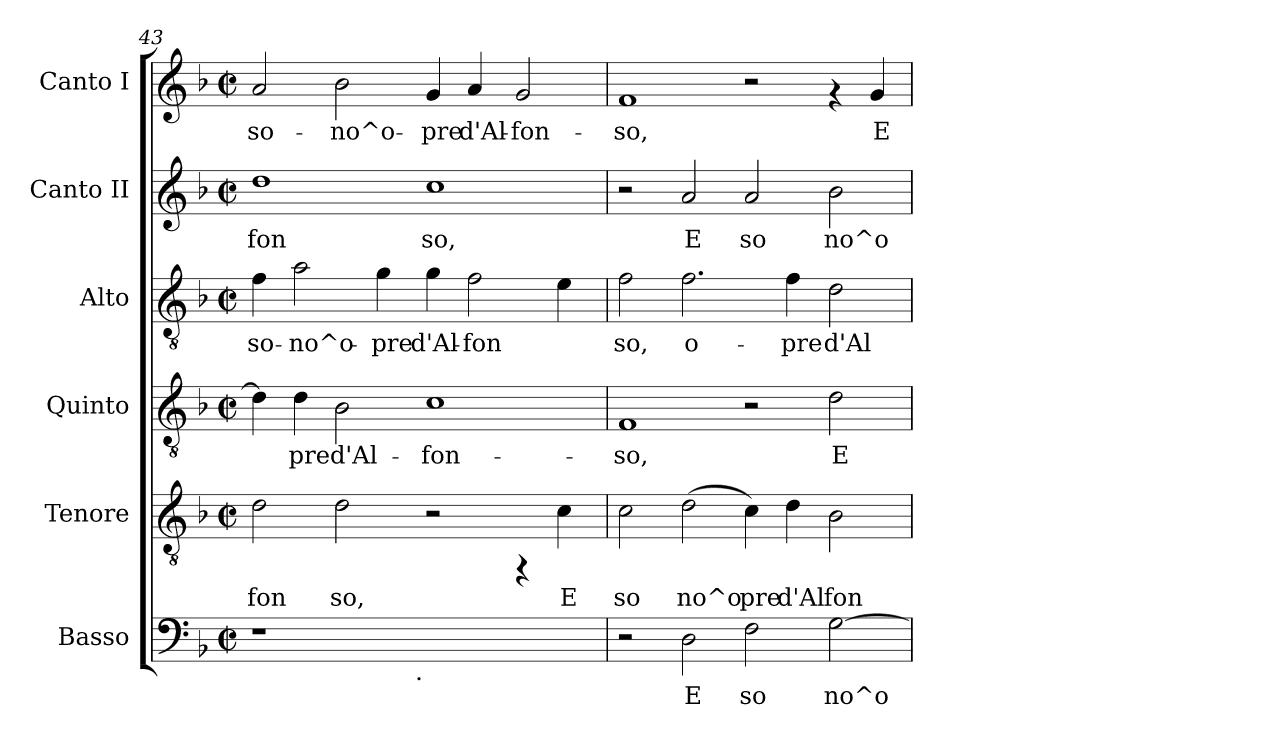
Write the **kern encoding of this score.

**kern	**text	**kern	**text	**kern	**text	**kern	**text	**kern	**text	**kern	**text
*part6	*part6	*part5	*part5	*part4	*part4	*part3	*part3	*part2	*part2	*part1	*part1
*staff6	*staff6	*staff5	*staff5	*staff4	*staff4	*staff3	*staff3	*staff2	*staff2	*staff1	*staff1
*I"Basso	*	*I"Tenore	*	*I"Quinto	*	*I"Alto	*	*I"Canto II	*	*I"Canto I	*
!!LO:PB:g=z
*clefF4	*	*clefGv2	*	*clefGv2	*	*clefGv2	*	*clefG2	*	*clefG2	*
*k[b-]	*	*k[b-]	*	*k[b-]	*	*k[b-]	*	*k[b-]	*	*k[b-]	*
*F:	*	*F:	*	*F:	*	*F:	*	*F:	*	*F:	*
*M2/2	*	*M2/2	*	*M2/2	*	*M2/2	*	*M2/2	*	*M2/2	*
*met(c|)	*	*met(c|)	*	*met(c|)	*	*met(c|)	*	*met(c|)	*	*met(c|)	*
=43	=43	=43	=43	=43	=43	=43	=43	=43	=43	=43	=43
!LO:TX:b:t=2.5	!	!	!	!	!	!	!	!	!	!	!
!	!	!	!LO:LY:b:cj	!	!LO:LY:b:cj	!	!LO:LY:b:cj	!	!LO:LY:b:cj	!	!LO:LY:b:cj
*^	*	*	*	*	*	*	*	*	*	*	*
1r	2ryy	.	2d\	fon	4d\]	.	4f\	so-	1dd	-fon	2a/	so-
!	!	!	!	!	!	!LO:LY:b:cj	!	!LO:LY:b:cj	!	!	!	!
.	.	.	.	.	4d\	pre	2a\	-no^o-	.	.	.	.
!	!	!	!	!LO:LY:b:cj	!	!LO:LY:b:cj	!	!	!	!	!	!LO:LY:b:cj
.	4...ryy	.	2d\	so,	2B-\	d'Al-	.	.	.	.	2b-\	-no^o-
!	!	!	!	!	!	!	!	!LO:LY:b:cj	!	!	!	!
.	.	.	.	.	.	.	4g\	-pre	.	.	.	.
!	!LO:TX:b:t=.	!	!	!	!	!	!	!	!	!	!	!
.	1ryy	.	.	.	.	.	.	.	.	.	.	.
!	!	!	!	!	!	!LO:LY:b:cj	!	!LO:LY:b:cj	!	!LO:LY:b:cj	!	!LO:LY:b:cj
1ryy	.	.	2r	.	1c	-fon-	4g\	d'Al-	1cc	so,	4g/	-pre
!	!	!	!	!	!	!	!	!LO:LY:b:cj	!	!	!	!LO:LY:b:cj
.	.	.	.	.	.	.	2f\	-fon-	.	.	4a/	d'Al-
!	!	!	!	!	!	!	!	!	!	!	!	!LO:LY:b:cj
.	.	.	4rFF	.	.	.	.	.	.	.	2g/	-fon-
!	!	!	!	!LO:LY:b:cj	!	!	!	!LO:LY:b:cj	!	!	!	!
.	.	.	4c\	E	.	.	4e\	--	.	.	.	.
.	32ryy	.	.	.	.	.	.	.	.	.	.	.
=44	=44	=44	=44	=44	=44	=44	=44	=44	=44	=44	=44	=44
!	!	!	!	!LO:LY:b:cj	!	!LO:LY:b:cj	!	!LO:LY:b:cj	!	!	!	!LO:LY:b:cj
*v	*v	*	*	*	*	*	*	*	*	*	*	*
2r	.	2c\	so	1F	-so,	2f\	-so,	2r	.	1f	-so,
!	!LO:LY:b:cj	!	!LO:LY:b:cj	!	!	!	!LO:LY:b:cj	!	!LO:LY:b:cj	!	!
2D\	E	(<2d\	no^o	.	.	2.f\	o-	2a/	E	.	.
!	!LO:LY:b:cj	!	!LO:LY:b:cj	!	!	!	!	!	!LO:LY:b:cj	!	!
2F\	so	4c\)	pre	2r	.	.	.	2a/	so	2r	.
!	!	!	!LO:LY:b:cj	!	!	!	!LO:LY:b:cj	!	!	!	!
.	.	4d\	d'Al	.	.	4f\	-pre	.	.	.	.
!	!LO:LY:b:cj	!	!LO:LY:b:cj	!	!LO:LY:b:cj	!	!LO:LY:b:cj	!	!LO:LY:b:cj	!	!
[>2G\	no^o	2B-\	fon	2d\	E	2d\	d'Al-	2b-\	no^o	4rf	.
!	!	!	!	!	!	!	!	!	!	!	!LO:LY:b:cj
.	.	.	.	.	.	.	.	.	.	4g/	E
=	=	=	=	=	=	=	=	=	=	=	=
*-	*-	*-	*-	*-	*-	*-	*-	*-	*-	*-	*-
